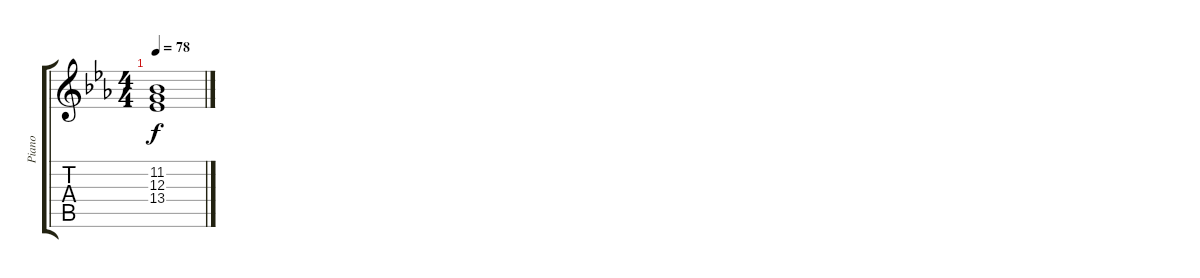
\track ("Piano" "Piano") {instrument acousticgrandpiano}
\staff {score tabs}
\tuning (E4 B3 G3 D3 A2 E2) {hide}
\ts (4 4)
\tempo 78
\clef g2
\ks eb
(11.2{t} 12.3{t} 13.4{t}).1{dy f}
